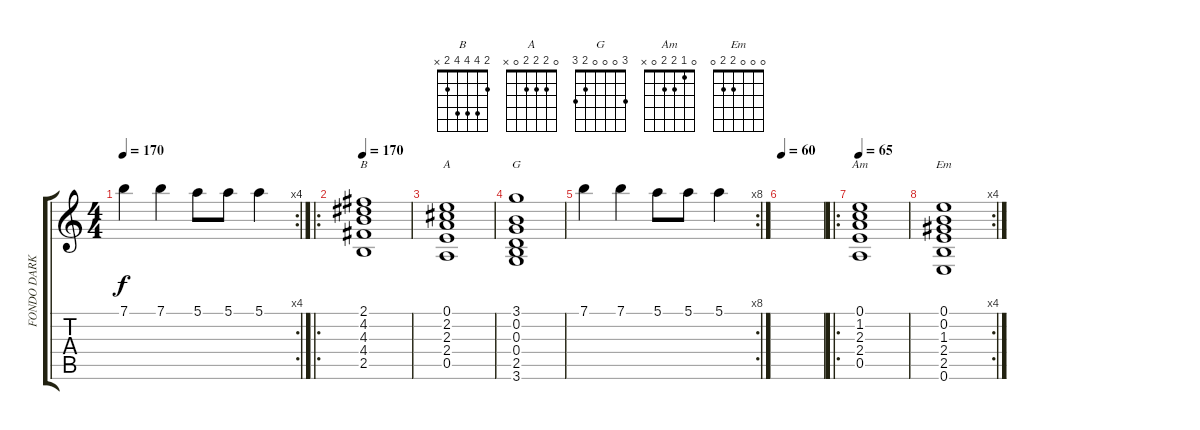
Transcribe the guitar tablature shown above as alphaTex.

\track ("FONDO DARKJAMES" "FONDO DARK") {instrument acousticguitarnylon}
\staff {score tabs}
\tuning (E4 B3 G3 D3 A2 E2) {hide}
\chord ("B" 2 4 4 4 2 x)
\chord ("A" 0 2 2 2 0 x)
\chord ("G" 3 0 0 0 2 3)
\chord ("Am" 0 1 2 2 0 x)
\chord ("Em" 0 0 0 2 2 0)
\rc 4
\ts (4 4)
\tempo 170
\clef g2
\ks c
7.1.4{dy f instrument acousticgrandpiano} 7.1.4 5.1.8 5.1.8 5.1.4 |
\ro
\tempo 170
(2.1 4.2 4.3 4.4 2.5).1{ch "B" instrument choiraahs} |
(0.1 2.2 2.3 2.4 0.5).1{ch "A"} |
(3.1 0.2 0.3 0.4 2.5 3.6).1{ch "G"} |
\rc 8
7.1.4{instrument acousticgrandpiano} 7.1.4 5.1.8 5.1.8 5.1.4 |
\tempo 60
|
\ro
\tempo 65
(0.1 1.2 2.3 2.4 0.5).1{ch "Am" instrument choiraahs} |
\rc 4
(0.1 0.2 1.3 2.4 2.5 0.6).1{ch "Em"}
